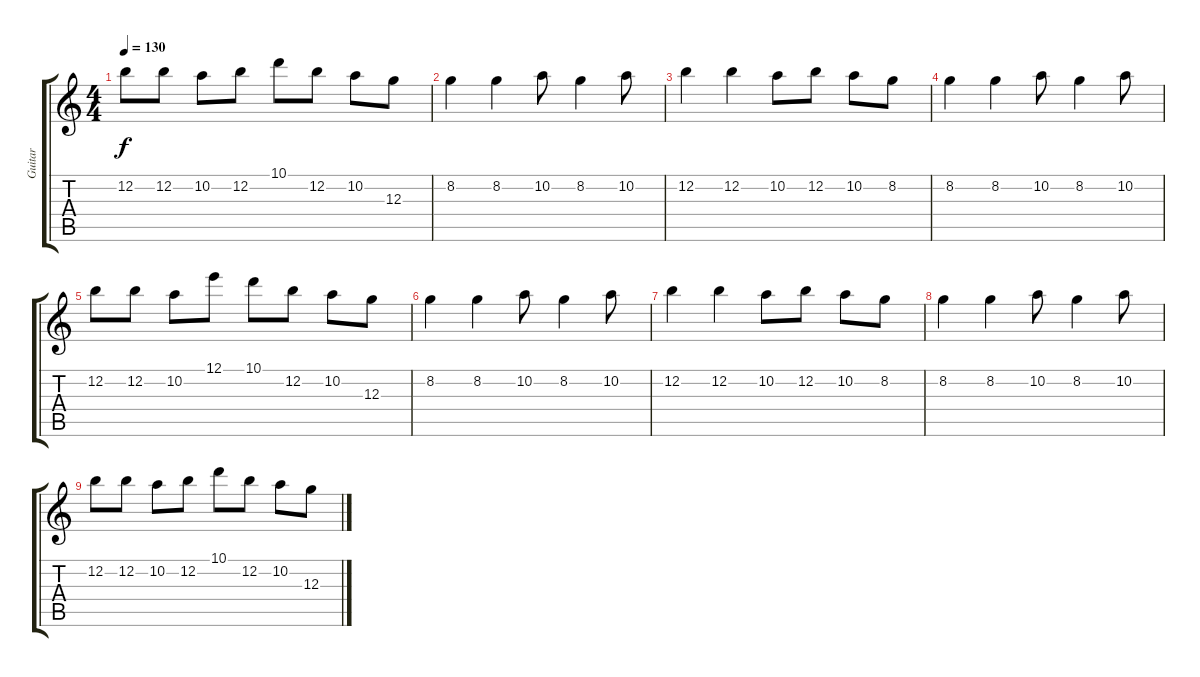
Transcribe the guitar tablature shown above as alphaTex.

\track ("Guitar" "Guitar") {instrument overdrivenguitar}
\staff {score tabs}
\tuning (E4 B3 G3 D3 A2 E2) {hide}
\ts (4 4)
\tempo 130
\clef g2
\ks c
12.2.8{dy f} 12.2.8 10.2.8 12.2.8 10.1.8 12.2.8 10.2.8 12.3.8 |
8.2.4 8.2.4 10.2.8 8.2.4 10.2.8 |
12.2.4 12.2.4 10.2.8 12.2.8 10.2.8 8.2.8 |
8.2.4 8.2.4 10.2.8 8.2.4 10.2.8 |
12.2.8 12.2.8 10.2.8 12.1.8 10.1.8 12.2.8 10.2.8 12.3.8 |
8.2.4 8.2.4 10.2.8 8.2.4 10.2.8 |
12.2.4 12.2.4 10.2.8 12.2.8 10.2.8 8.2.8 |
8.2.4 8.2.4 10.2.8 8.2.4 10.2.8 |
12.2.8 12.2.8 10.2.8 12.2.8 10.1.8 12.2.8 10.2.8 12.3.8
